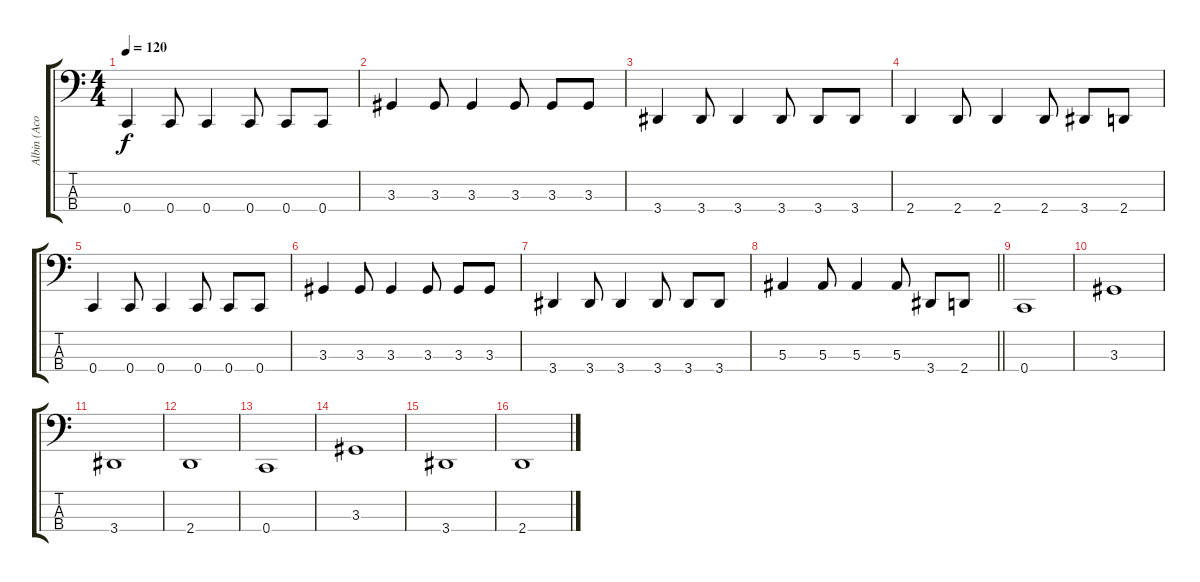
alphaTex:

\track ("Albin (Acoustic bas)" "Albin (Aco") {instrument acousticbass}
\staff {score tabs}
\tuning (Eb2 Bb1 F1 C1) {hide}
\ts (4 4)
\tempo 120
\clef f4
\ks c
0.4.4{dy f} 0.4.8 0.4.4 0.4.8 0.4.8 0.4.8 |
3.3.4 3.3.8 3.3.4 3.3.8 3.3.8 3.3.8 |
3.4.4 3.4.8 3.4.4 3.4.8 3.4.8 3.4.8 |
2.4.4 2.4.8 2.4.4 2.4.8 3.4.8 2.4.8 |
0.4.4 0.4.8 0.4.4 0.4.8 0.4.8 0.4.8 |
3.3.4 3.3.8 3.3.4 3.3.8 3.3.8 3.3.8 |
3.4.4 3.4.8 3.4.4 3.4.8 3.4.8 3.4.8 |
\barLineRight lightlight
5.3.4 5.3.8 5.3.4 5.3.8 3.4.8 2.4.8 |
0.4.1 |
3.3.1 |
3.4.1 |
2.4.1 |
0.4.1 |
3.3.1 |
3.4.1 |
2.4.1
